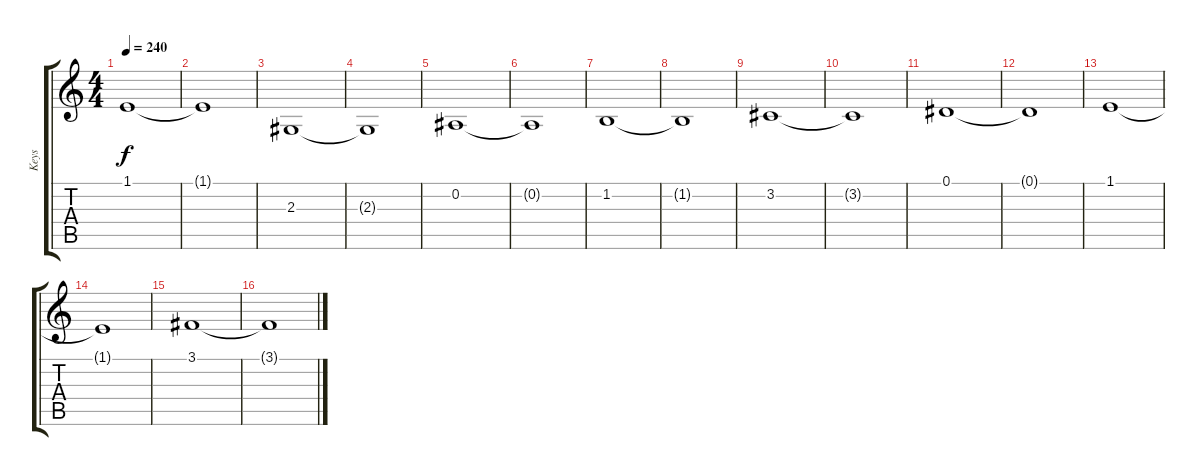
\track ("Keys" "Keys") {instrument lead6voice}
\staff {score tabs}
\tuning (Eb4 Bb3 Gb3 Db3 Ab2 Eb2) {hide}
\ts (4 4)
\tempo 240
\clef g2
\ks c
1.1.1{dy f} |
1.1{t}.1 |
2.3.1 |
2.3{t}.1 |
0.2.1 |
0.2{t}.1 |
1.2.1 |
1.2{t}.1 |
3.2.1 |
3.2{t}.1 |
0.1.1 |
0.1{t}.1 |
1.1.1 |
1.1{t}.1 |
3.1.1 |
3.1{t}.1
